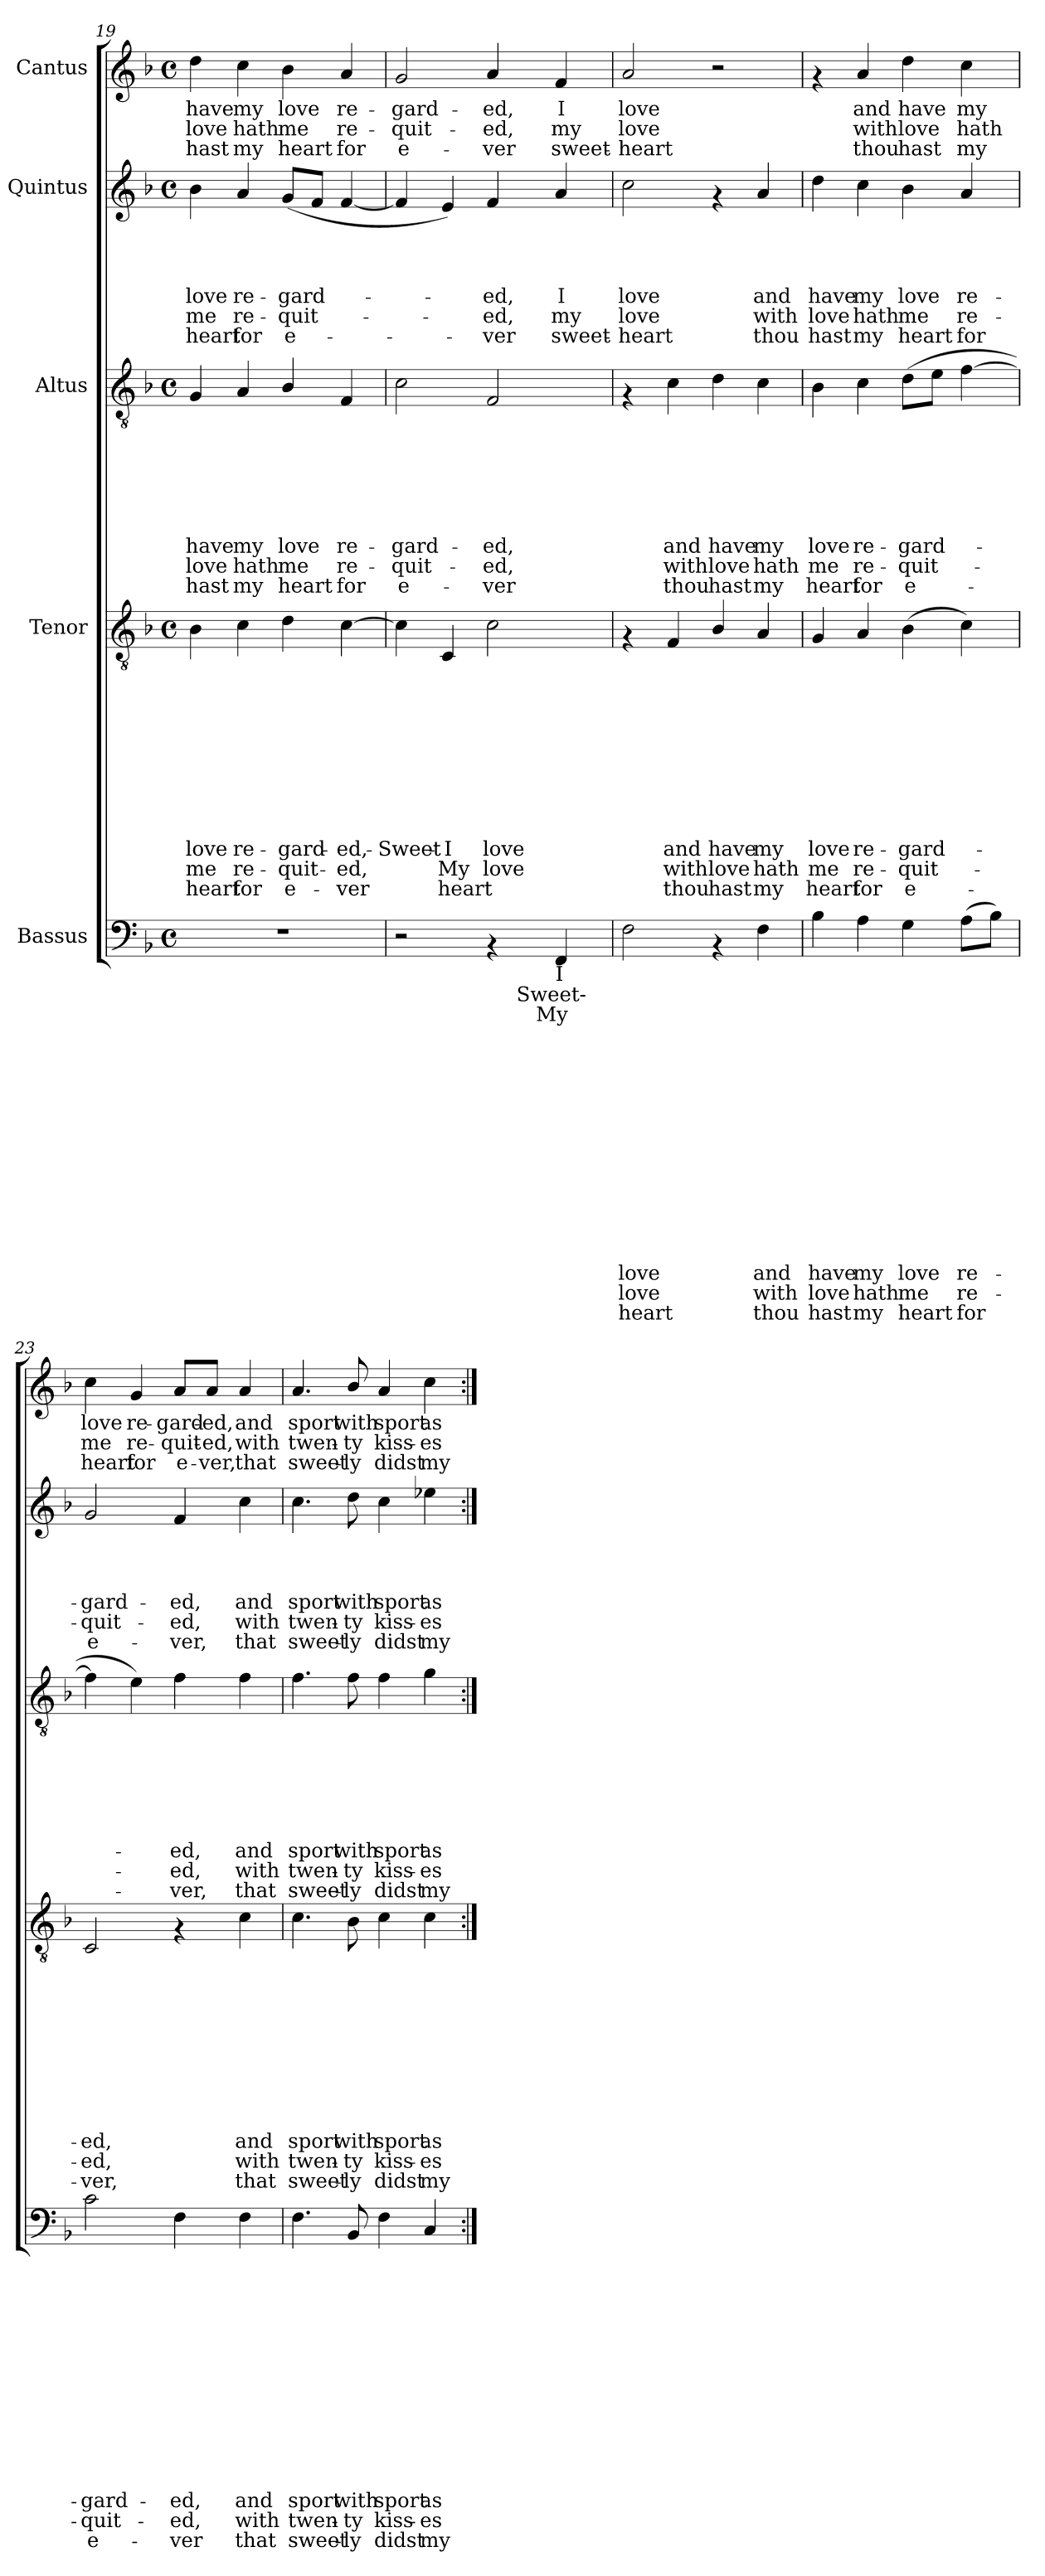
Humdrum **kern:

**kern	**text	**text	**text	**text	**text	**text	**text	**text	**text	**text	**text	**text	**text	**text	**text	**kern	**text	**text	**text	**text	**text	**text	**text	**text	**text	**text	**text	**text	**kern	**text	**text	**text	**text	**text	**text	**text	**text	**text	**kern	**text	**text	**text	**text	**text	**text	**kern	**text	**text	**text
*part5	*part5	*part5	*part5	*part5	*part5	*part5	*part5	*part5	*part5	*part5	*part5	*part5	*part5	*part5	*part5	*part4	*part4	*part4	*part4	*part4	*part4	*part4	*part4	*part4	*part4	*part4	*part4	*part4	*part3	*part3	*part3	*part3	*part3	*part3	*part3	*part3	*part3	*part3	*part2	*part2	*part2	*part2	*part2	*part2	*part2	*part1	*part1	*part1	*part1
*staff5	*staff5	*staff5	*staff5	*staff5	*staff5	*staff5	*staff5	*staff5	*staff5	*staff5	*staff5	*staff5	*staff5	*staff5	*staff5	*staff4	*staff4	*staff4	*staff4	*staff4	*staff4	*staff4	*staff4	*staff4	*staff4	*staff4	*staff4	*staff4	*staff3	*staff3	*staff3	*staff3	*staff3	*staff3	*staff3	*staff3	*staff3	*staff3	*staff2	*staff2	*staff2	*staff2	*staff2	*staff2	*staff2	*staff1	*staff1	*staff1	*staff1
*I"Bassus	*	*	*	*	*	*	*	*	*	*	*	*	*	*	*	*I"Tenor	*	*	*	*	*	*	*	*	*	*	*	*	*I"Altus	*	*	*	*	*	*	*	*	*	*I"Quintus	*	*	*	*	*	*	*I"Cantus	*	*	*
*clefF4	*	*	*	*	*	*	*	*	*	*	*	*	*	*	*	*clefGv2	*	*	*	*	*	*	*	*	*	*	*	*	*clefGv2	*	*	*	*	*	*	*	*	*	*clefG2	*	*	*	*	*	*	*clefG2	*	*	*
*k[b-]	*	*	*	*	*	*	*	*	*	*	*	*	*	*	*	*k[b-]	*	*	*	*	*	*	*	*	*	*	*	*	*k[b-]	*	*	*	*	*	*	*	*	*	*k[b-]	*	*	*	*	*	*	*k[b-]	*	*	*
*F:	*	*	*	*	*	*	*	*	*	*	*	*	*	*	*	*F:	*	*	*	*	*	*	*	*	*	*	*	*	*F:	*	*	*	*	*	*	*	*	*	*F:	*	*	*	*	*	*	*F:	*	*	*
*M4/4	*	*	*	*	*	*	*	*	*	*	*	*	*	*	*	*M4/4	*	*	*	*	*	*	*	*	*	*	*	*	*M4/4	*	*	*	*	*	*	*	*	*	*M4/4	*	*	*	*	*	*	*M4/4	*	*	*
*met(c)	*	*	*	*	*	*	*	*	*	*	*	*	*	*	*	*met(c)	*	*	*	*	*	*	*	*	*	*	*	*	*met(c)	*	*	*	*	*	*	*	*	*	*met(c)	*	*	*	*	*	*	*met(c)	*	*	*
=19	=19	=19	=19	=19	=19	=19	=19	=19	=19	=19	=19	=19	=19	=19	=19	=19	=19	=19	=19	=19	=19	=19	=19	=19	=19	=19	=19	=19	=19	=19	=19	=19	=19	=19	=19	=19	=19	=19	=19	=19	=19	=19	=19	=19	=19	=19	=19	=19	=19
!	!	!	!	!	!	!	!	!	!	!	!	!	!	!	!	!	!	!	!	!	!	!	!	!	!	!LO:LY:b	!LO:LY:b	!LO:LY:b	!	!	!	!	!	!	!	!LO:LY:b	!LO:LY:b	!LO:LY:b	!	!	!	!	!LO:LY:b	!LO:LY:b	!LO:LY:b	!	!LO:LY:b	!LO:LY:b	!LO:LY:b
1r	.	.	.	.	.	.	.	.	.	.	.	.	.	.	.	4B-\	.	.	.	.	.	.	.	.	.	love	me	heart	4G/	.	.	.	.	.	.	have	love	hast	4b-\	.	.	.	love	me	heart	4dd\	have	love	hast
!	!	!	!	!	!	!	!	!	!	!	!	!	!	!	!	!	!	!	!	!	!	!	!	!	!	!LO:LY:b	!LO:LY:b	!LO:LY:b	!	!	!	!	!	!	!	!LO:LY:b	!LO:LY:b	!LO:LY:b	!	!	!	!	!LO:LY:b	!LO:LY:b	!LO:LY:b	!	!LO:LY:b	!LO:LY:b	!LO:LY:b
.	.	.	.	.	.	.	.	.	.	.	.	.	.	.	.	4c\	.	.	.	.	.	.	.	.	.	re-	re-	for	4A/	.	.	.	.	.	.	my	hath	my	4a/	.	.	.	re-	re-	for	4cc\	my	hath	my
!	!	!	!	!	!	!	!	!	!	!	!	!	!	!	!	!	!	!	!	!	!	!	!	!	!	!LO:LY:b	!LO:LY:b	!LO:LY:b	!	!	!	!	!	!	!	!LO:LY:b	!LO:LY:b	!LO:LY:b	!	!	!	!	!LO:LY:b	!LO:LY:b	!LO:LY:b	!	!LO:LY:b	!LO:LY:b	!LO:LY:b
.	.	.	.	.	.	.	.	.	.	.	.	.	.	.	.	4d\	.	.	.	.	.	.	.	.	.	-gard-	-quit-	e-	4B-/	.	.	.	.	.	.	love	me	heart	(<8g/L	.	.	.	-gard-	-quit-	e-	4b-\	love	me	heart
.	.	.	.	.	.	.	.	.	.	.	.	.	.	.	.	.	.	.	.	.	.	.	.	.	.	.	.	.	.	.	.	.	.	.	.	.	.	.	8f/J	.	.	.	.	.	.	.	.	.	.
!	!	!	!	!	!	!	!	!	!	!	!	!	!	!	!	!	!	!	!	!	!	!	!	!	!	!LO:LY:b	!LO:LY:b	!LO:LY:b	!	!	!	!	!	!	!	!LO:LY:b	!LO:LY:b	!LO:LY:b	!	!	!	!	!	!	!	!	!LO:LY:b	!LO:LY:b	!LO:LY:b
.	.	.	.	.	.	.	.	.	.	.	.	.	.	.	.	[>4c\	.	.	.	.	.	.	.	.	.	-ed,-	-ed,	-ver	4F/	.	.	.	.	.	.	re-	re-	for	[<4f/	.	.	.	.	.	.	4a/	re-	re-	for
=20	=20	=20	=20	=20	=20	=20	=20	=20	=20	=20	=20	=20	=20	=20	=20	=20	=20	=20	=20	=20	=20	=20	=20	=20	=20	=20	=20	=20	=20	=20	=20	=20	=20	=20	=20	=20	=20	=20	=20	=20	=20	=20	=20	=20	=20	=20	=20	=20	=20
!	!	!	!	!	!	!	!	!	!	!	!	!	!	!	!	!	!	!	!	!	!	!	!	!	!	!LO:LY:b	!	!	!	!	!	!	!	!	!	!LO:LY:b	!LO:LY:b	!LO:LY:b	!	!	!	!	!	!	!	!	!LO:LY:b	!LO:LY:b	!LO:LY:b
*^	*	*	*	*	*	*	*	*	*	*	*	*	*	*	*	*	*	*	*	*	*	*	*	*	*	*	*	*	*	*	*	*	*	*	*	*	*	*	*	*	*	*	*	*	*	*	*	*	*
*	*^	*	*	*	*	*	*	*	*	*	*	*	*	*	*	*	*	*	*	*	*	*	*	*	*	*	*	*	*	*	*	*	*	*	*	*	*	*	*	*	*	*	*	*	*	*	*	*	*	*
2r	2ryy	2ryy	.	.	.	.	.	.	.	.	.	.	.	.	.	.	.	4c\]	.	.	.	.	.	.	.	.	.	-Sweet-	.	.	2c\	.	.	.	.	.	.	-gard-	-quit-	e-	4f/]	.	.	.	.	.	.	2g/	-gard-	-quit-	e-
!	!	!	!	!	!	!	!	!	!	!	!	!	!	!	!	!	!	!	!	!	!	!	!	!	!	!	!	!LO:LY:b	!LO:LY:b	!LO:LY:b	!	!	!	!	!	!	!	!	!	!	!	!	!	!	!	!	!	!	!	!	!
.	.	.	.	.	.	.	.	.	.	.	.	.	.	.	.	.	.	4C/	.	.	.	.	.	.	.	.	.	-I	My	heart	.	.	.	.	.	.	.	.	.	.	4e/)	.	.	.	.	.	.	.	.	.	.
!	!	!	!	!	!	!	!	!	!	!	!	!	!	!	!	!	!	!	!	!	!	!	!	!	!	!	!	!LO:LY:b	!LO:LY:b	!	!	!	!	!	!	!	!	!LO:LY:b	!LO:LY:b	!LO:LY:b	!	!	!	!	!LO:LY:b	!LO:LY:b	!LO:LY:b	!	!LO:LY:b	!LO:LY:b	!LO:LY:b
4rAA	8ryy	8.ryy	.	.	.	.	.	.	.	.	.	.	.	.	.	.	.	2c\	.	.	.	.	.	.	.	.	.	love	love	.	2F/	.	.	.	.	.	.	-ed,	-ed,	-ver	4f/	.	.	.	-ed,	-ed,	-ver	4a/	-ed,	-ed,	-ver
!	!LO:TX:b:t=Sweet-	!	!	!	!	!	!	!	!	!	!	!	!	!	!	!	!	!	!	!	!	!	!	!	!	!	!	!	!	!	!	!	!	!	!	!	!	!	!	!	!	!	!	!	!	!	!	!	!	!	!
.	4.ryy	.	.	.	.	.	.	.	.	.	.	.	.	.	.	.	.	.	.	.	.	.	.	.	.	.	.	.	.	.	.	.	.	.	.	.	.	.	.	.	.	.	.	.	.	.	.	.	.	.	.
!	!	!LO:TX:b:t=My	!	!	!	!	!	!	!	!	!	!	!	!	!	!	!	!	!	!	!	!	!	!	!	!	!	!	!	!	!	!	!	!	!	!	!	!	!	!	!	!	!	!	!	!	!	!	!	!	!
.	.	4ryy	.	.	.	.	.	.	.	.	.	.	.	.	.	.	.	.	.	.	.	.	.	.	.	.	.	.	.	.	.	.	.	.	.	.	.	.	.	.	.	.	.	.	.	.	.	.	.	.	.
!LO:TX:b:t=I	!	!	!	!	!	!	!	!	!	!	!	!	!	!	!	!	!	!	!	!	!	!	!	!	!	!	!	!	!	!	!	!	!	!	!	!	!	!	!	!	!	!	!	!	!	!	!	!	!	!	!
!	!	!	!	!	!	!	!	!	!	!	!	!	!	!	!	!	!	!	!	!	!	!	!	!	!	!	!	!	!	!	!	!	!	!	!	!	!	!	!	!	!	!	!	!	!LO:LY:b	!LO:LY:b	!LO:LY:b	!	!LO:LY:b	!LO:LY:b	!LO:LY:b
4FF/	.	.	.	.	.	.	.	.	.	.	.	.	.	.	.	.	.	.	.	.	.	.	.	.	.	.	.	.	.	.	.	.	.	.	.	.	.	.	.	.	4a/	.	.	.	I	my	sweet-	4f/	I	my	sweet-
.	.	16ryy	.	.	.	.	.	.	.	.	.	.	.	.	.	.	.	.	.	.	.	.	.	.	.	.	.	.	.	.	.	.	.	.	.	.	.	.	.	.	.	.	.	.	.	.	.	.	.	.	.
!!LO:LB:g=z
=21	=21	=21	=21	=21	=21	=21	=21	=21	=21	=21	=21	=21	=21	=21	=21	=21	=21	=21	=21	=21	=21	=21	=21	=21	=21	=21	=21	=21	=21	=21	=21	=21	=21	=21	=21	=21	=21	=21	=21	=21	=21	=21	=21	=21	=21	=21	=21	=21	=21	=21	=21
!	!	!	!	!	!	!	!	!	!	!	!	!	!	!	!LO:LY:b	!LO:LY:b	!LO:LY:b	!	!	!	!	!	!	!	!	!	!	!	!	!	!	!	!	!	!	!	!	!	!	!	!	!	!	!	!LO:LY:b	!LO:LY:b	!LO:LY:b	!	!LO:LY:b	!LO:LY:b	!LO:LY:b
*v	*v	*v	*	*	*	*	*	*	*	*	*	*	*	*	*	*	*	*	*	*	*	*	*	*	*	*	*	*	*	*	*	*	*	*	*	*	*	*	*	*	*	*	*	*	*	*	*	*	*	*	*
2F\	.	.	.	.	.	.	.	.	.	.	.	.	love	love	heart	4rF	.	.	.	.	.	.	.	.	.	.	.	.	4rF	.	.	.	.	.	.	.	.	.	2cc\	.	.	.	love	love	-heart	2a/	love	love	-heart
!	!	!	!	!	!	!	!	!	!	!	!	!	!	!	!	!	!	!	!	!	!	!	!	!	!	!LO:LY:b	!LO:LY:b	!LO:LY:b	!	!	!	!	!	!	!	!LO:LY:b	!LO:LY:b	!LO:LY:b	!	!	!	!	!	!	!	!	!	!	!
.	.	.	.	.	.	.	.	.	.	.	.	.	.	.	.	4F/	.	.	.	.	.	.	.	.	.	and	with	thou	4c\	.	.	.	.	.	.	and	with	thou	.	.	.	.	.	.	.	.	.	.	.
!	!	!	!	!	!	!	!	!	!	!	!	!	!	!	!	!	!	!	!	!	!	!	!	!	!	!LO:LY:b	!LO:LY:b	!LO:LY:b	!	!	!	!	!	!	!	!LO:LY:b	!LO:LY:b	!LO:LY:b	!	!	!	!	!	!	!	!	!	!	!
4rAA	.	.	.	.	.	.	.	.	.	.	.	.	.	.	.	4B-/	.	.	.	.	.	.	.	.	.	have	love	hast	4d\	.	.	.	.	.	.	have	love	hast	4rf	.	.	.	.	.	.	2r	.	.	.
!	!	!	!	!	!	!	!	!	!	!	!	!	!LO:LY:b	!LO:LY:b	!LO:LY:b	!	!	!	!	!	!	!	!	!	!	!LO:LY:b	!LO:LY:b	!LO:LY:b	!	!	!	!	!	!	!	!LO:LY:b	!LO:LY:b	!LO:LY:b	!	!	!	!	!LO:LY:b	!LO:LY:b	!LO:LY:b	!	!	!	!
4F\	.	.	.	.	.	.	.	.	.	.	.	.	and	with	thou	4A/	.	.	.	.	.	.	.	.	.	my	hath	my	4c\	.	.	.	.	.	.	my	hath	my	4a/	.	.	.	and	with	thou	.	.	.	.
=22	=22	=22	=22	=22	=22	=22	=22	=22	=22	=22	=22	=22	=22	=22	=22	=22	=22	=22	=22	=22	=22	=22	=22	=22	=22	=22	=22	=22	=22	=22	=22	=22	=22	=22	=22	=22	=22	=22	=22	=22	=22	=22	=22	=22	=22	=22	=22	=22	=22
!	!	!	!	!	!	!	!	!	!	!	!	!	!LO:LY:b	!LO:LY:b	!LO:LY:b	!	!	!	!	!	!	!	!	!	!	!LO:LY:b	!LO:LY:b	!LO:LY:b	!	!	!	!	!	!	!	!LO:LY:b	!LO:LY:b	!LO:LY:b	!	!	!	!	!LO:LY:b	!LO:LY:b	!LO:LY:b	!	!	!	!
4B-\	.	.	.	.	.	.	.	.	.	.	.	.	have	love	hast	4G/	.	.	.	.	.	.	.	.	.	love	me	heart	4B-\	.	.	.	.	.	.	love	me	heart	4dd\	.	.	.	have	love	hast	4rf	.	.	.
!	!	!	!	!	!	!	!	!	!	!	!	!	!LO:LY:b	!LO:LY:b	!LO:LY:b	!	!	!	!	!	!	!	!	!	!	!LO:LY:b	!LO:LY:b	!LO:LY:b	!	!	!	!	!	!	!	!LO:LY:b	!LO:LY:b	!LO:LY:b	!	!	!	!	!LO:LY:b	!LO:LY:b	!LO:LY:b	!	!LO:LY:b	!LO:LY:b	!LO:LY:b
4A\	.	.	.	.	.	.	.	.	.	.	.	.	my	hath	my	4A/	.	.	.	.	.	.	.	.	.	re-	re-	for	4c\	.	.	.	.	.	.	re-	re-	for	4cc\	.	.	.	my	hath	my	4a/	and	with	thou
!	!	!	!	!	!	!	!	!	!	!	!	!	!LO:LY:b	!LO:LY:b	!LO:LY:b	!	!	!	!	!	!	!	!	!	!	!LO:LY:b	!LO:LY:b	!LO:LY:b	!	!	!	!	!	!	!	!LO:LY:b	!LO:LY:b	!LO:LY:b	!	!	!	!	!LO:LY:b	!LO:LY:b	!LO:LY:b	!	!LO:LY:b	!LO:LY:b	!LO:LY:b
4G\	.	.	.	.	.	.	.	.	.	.	.	.	love	me	heart	(>4B-\	.	.	.	.	.	.	.	.	.	-gard-	-quit-	e-	(>8d\L	.	.	.	.	.	.	-gard-	-quit-	e-	4b-\	.	.	.	love	me	heart	4dd\	have	love	hast
.	.	.	.	.	.	.	.	.	.	.	.	.	.	.	.	.	.	.	.	.	.	.	.	.	.	.	.	.	8e\J	.	.	.	.	.	.	.	.	.	.	.	.	.	.	.	.	.	.	.	.
!	!	!	!	!	!	!	!	!	!	!	!	!	!LO:LY:b	!LO:LY:b	!LO:LY:b	!	!	!	!	!	!	!	!	!	!	!	!	!	!	!	!	!	!	!	!	!	!	!	!	!	!	!	!LO:LY:b	!LO:LY:b	!LO:LY:b	!	!LO:LY:b	!LO:LY:b	!LO:LY:b
(>8A\L	.	.	.	.	.	.	.	.	.	.	.	.	re-	re-	for	4c\)	.	.	.	.	.	.	.	.	.	.	.	.	[>4f\	.	.	.	.	.	.	.	.	.	4a/	.	.	.	re-	re-	for	4cc\	my	hath	my
8B-\J)	.	.	.	.	.	.	.	.	.	.	.	.	.	.	.	.	.	.	.	.	.	.	.	.	.	.	.	.	.	.	.	.	.	.	.	.	.	.	.	.	.	.	.	.	.	.	.	.	.
=23	=23	=23	=23	=23	=23	=23	=23	=23	=23	=23	=23	=23	=23	=23	=23	=23	=23	=23	=23	=23	=23	=23	=23	=23	=23	=23	=23	=23	=23	=23	=23	=23	=23	=23	=23	=23	=23	=23	=23	=23	=23	=23	=23	=23	=23	=23	=23	=23	=23
!	!	!	!	!	!	!	!	!	!	!	!	!	!LO:LY:b	!LO:LY:b	!LO:LY:b	!	!	!	!	!	!	!	!	!	!	!LO:LY:b	!LO:LY:b	!LO:LY:b	!	!	!	!	!	!	!	!	!	!	!	!	!	!	!LO:LY:b	!LO:LY:b	!LO:LY:b	!	!LO:LY:b	!LO:LY:b	!LO:LY:b
2c\	.	.	.	.	.	.	.	.	.	.	.	.	-gard-	-quit-	e-	2C/	.	.	.	.	.	.	.	.	.	-ed,	-ed,	-ver,	4f\]	.	.	.	.	.	.	.	.	.	2g/	.	.	.	-gard-	-quit-	e-	4cc\	love	me	heart
!	!	!	!	!	!	!	!	!	!	!	!	!	!	!	!	!	!	!	!	!	!	!	!	!	!	!	!	!	!	!	!	!	!	!	!	!	!	!	!	!	!	!	!	!	!	!	!LO:LY:b	!LO:LY:b	!LO:LY:b
.	.	.	.	.	.	.	.	.	.	.	.	.	.	.	.	.	.	.	.	.	.	.	.	.	.	.	.	.	4e\)	.	.	.	.	.	.	.	.	.	.	.	.	.	.	.	.	4g/	re-	re-	for
!	!	!	!	!	!	!	!	!	!	!	!	!	!LO:LY:b	!LO:LY:b	!LO:LY:b	!	!	!	!	!	!	!	!	!	!	!	!	!	!	!	!	!	!	!	!	!LO:LY:b	!LO:LY:b	!LO:LY:b	!	!	!	!	!LO:LY:b	!LO:LY:b	!LO:LY:b	!	!LO:LY:b	!LO:LY:b	!LO:LY:b
4F\	.	.	.	.	.	.	.	.	.	.	.	.	-ed,	-ed,	-ver	4rF	.	.	.	.	.	.	.	.	.	.	.	.	4f\	.	.	.	.	.	.	-ed,	-ed,	-ver,	4f/	.	.	.	-ed,	-ed,	-ver,	8a/L	-gard-	-quit-	e-
!	!	!	!	!	!	!	!	!	!	!	!	!	!	!	!	!	!	!	!	!	!	!	!	!	!	!	!	!	!	!	!	!	!	!	!	!	!	!	!	!	!	!	!	!	!	!	!LO:LY:b	!LO:LY:b	!LO:LY:b
.	.	.	.	.	.	.	.	.	.	.	.	.	.	.	.	.	.	.	.	.	.	.	.	.	.	.	.	.	.	.	.	.	.	.	.	.	.	.	.	.	.	.	.	.	.	8a/J	-ed,	-ed,	-ver,
!	!	!	!	!	!	!	!	!	!	!	!	!	!LO:LY:b	!LO:LY:b	!LO:LY:b	!	!	!	!	!	!	!	!	!	!	!LO:LY:b	!LO:LY:b	!LO:LY:b	!	!	!	!	!	!	!	!LO:LY:b	!LO:LY:b	!LO:LY:b	!	!	!	!	!LO:LY:b	!LO:LY:b	!LO:LY:b	!	!LO:LY:b	!LO:LY:b	!LO:LY:b
4F\	.	.	.	.	.	.	.	.	.	.	.	.	and	with	that	4c\	.	.	.	.	.	.	.	.	.	and	with	that	4f\	.	.	.	.	.	.	and	with	that	4cc\	.	.	.	and	with	that	4a/	and	with	that
=24	=24	=24	=24	=24	=24	=24	=24	=24	=24	=24	=24	=24	=24	=24	=24	=24	=24	=24	=24	=24	=24	=24	=24	=24	=24	=24	=24	=24	=24	=24	=24	=24	=24	=24	=24	=24	=24	=24	=24	=24	=24	=24	=24	=24	=24	=24	=24	=24	=24
!	!	!	!	!	!	!	!	!	!	!	!	!	!LO:LY:b	!LO:LY:b	!LO:LY:b	!	!	!	!	!	!	!	!	!	!	!LO:LY:b	!LO:LY:b	!LO:LY:b	!	!	!	!	!	!	!	!LO:LY:b	!LO:LY:b	!LO:LY:b	!	!	!	!	!LO:LY:b	!LO:LY:b	!LO:LY:b	!	!LO:LY:b	!LO:LY:b	!LO:LY:b
4.F\	.	.	.	.	.	.	.	.	.	.	.	.	sport	twen-	sweet-	4.c\	.	.	.	.	.	.	.	.	.	sport	twen-	sweet-	4.f\	.	.	.	.	.	.	sport	twen-	sweet-	4.cc\	.	.	.	sport	twen-	sweet-	4.a/	sport	twen-	sweet-
!	!	!	!	!	!	!	!	!	!	!	!	!	!LO:LY:b	!LO:LY:b	!LO:LY:b	!	!	!	!	!	!	!	!	!	!	!LO:LY:b	!LO:LY:b	!LO:LY:b	!	!	!	!	!	!	!	!LO:LY:b	!LO:LY:b	!LO:LY:b	!	!	!	!	!LO:LY:b	!LO:LY:b	!LO:LY:b	!	!LO:LY:b	!LO:LY:b	!LO:LY:b
8BB-/	.	.	.	.	.	.	.	.	.	.	.	.	with	-ty	-ly	8B-\	.	.	.	.	.	.	.	.	.	with	-ty	-ly	8f\	.	.	.	.	.	.	with	-ty	-ly	8dd\	.	.	.	with	-ty	-ly	8b-/	with	-ty	-ly
!	!	!	!	!	!	!	!	!	!	!	!	!	!LO:LY:b	!LO:LY:b	!LO:LY:b	!	!	!	!	!	!	!	!	!	!	!LO:LY:b	!LO:LY:b	!LO:LY:b	!	!	!	!	!	!	!	!LO:LY:b	!LO:LY:b	!LO:LY:b	!	!	!	!	!LO:LY:b	!LO:LY:b	!LO:LY:b	!	!LO:LY:b	!LO:LY:b	!LO:LY:b
4F\	.	.	.	.	.	.	.	.	.	.	.	.	sport	kiss-	didst	4c\	.	.	.	.	.	.	.	.	.	sport	kiss-	didst	4f\	.	.	.	.	.	.	sport	kiss-	didst	4cc\	.	.	.	sport	kiss-	didst	4a/	sport	kiss-	didst
!	!	!	!	!	!	!	!	!	!	!	!	!	!LO:LY:b	!LO:LY:b	!LO:LY:b	!	!	!	!	!	!	!	!	!	!	!LO:LY:b	!LO:LY:b	!LO:LY:b	!	!	!	!	!	!	!	!LO:LY:b	!LO:LY:b	!LO:LY:b	!	!	!	!	!LO:LY:b	!LO:LY:b	!LO:LY:b	!	!LO:LY:b	!LO:LY:b	!LO:LY:b
4C/	.	.	.	.	.	.	.	.	.	.	.	.	as	-es	my	4c\	.	.	.	.	.	.	.	.	.	as	-es	my	4g\	.	.	.	.	.	.	as	-es	my	4ee-X\	.	.	.	as	-es	my	4cc\	as	-es	my
=:|!	=:|!	=:|!	=:|!	=:|!	=:|!	=:|!	=:|!	=:|!	=:|!	=:|!	=:|!	=:|!	=:|!	=:|!	=:|!	=:|!	=:|!	=:|!	=:|!	=:|!	=:|!	=:|!	=:|!	=:|!	=:|!	=:|!	=:|!	=:|!	=:|!	=:|!	=:|!	=:|!	=:|!	=:|!	=:|!	=:|!	=:|!	=:|!	=:|!	=:|!	=:|!	=:|!	=:|!	=:|!	=:|!	=:|!	=:|!	=:|!	=:|!
*-	*-	*-	*-	*-	*-	*-	*-	*-	*-	*-	*-	*-	*-	*-	*-	*-	*-	*-	*-	*-	*-	*-	*-	*-	*-	*-	*-	*-	*-	*-	*-	*-	*-	*-	*-	*-	*-	*-	*-	*-	*-	*-	*-	*-	*-	*-	*-	*-	*-
